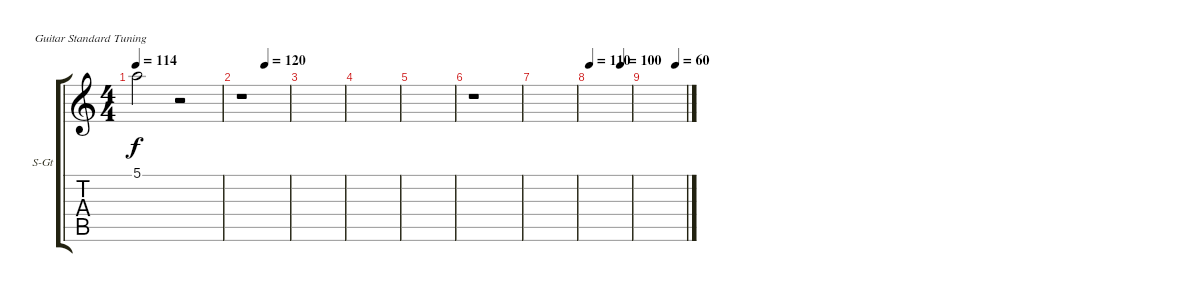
\bracketExtendMode groupsimilarinstruments
\firstSystemTrackNameOrientation horizontal
\otherSystemsTrackNameOrientation horizontal
\track ("Вокал" "S-Gt") {instrument cello}
\staff {score tabs}
\tuning (E4 B3 G3 D3 A2 E2)
\displaytranspose 12
\ts (4 4)
\tempo 114
\clef g2
\ks c
5.1{t}.2{dy f} r.2 |
\tempo (120 0.5)
r.1 |
|
|
|
r.1 |
|
\tempo 110
\tempo (100 0.75)
|
\tempo (60 0.75)
